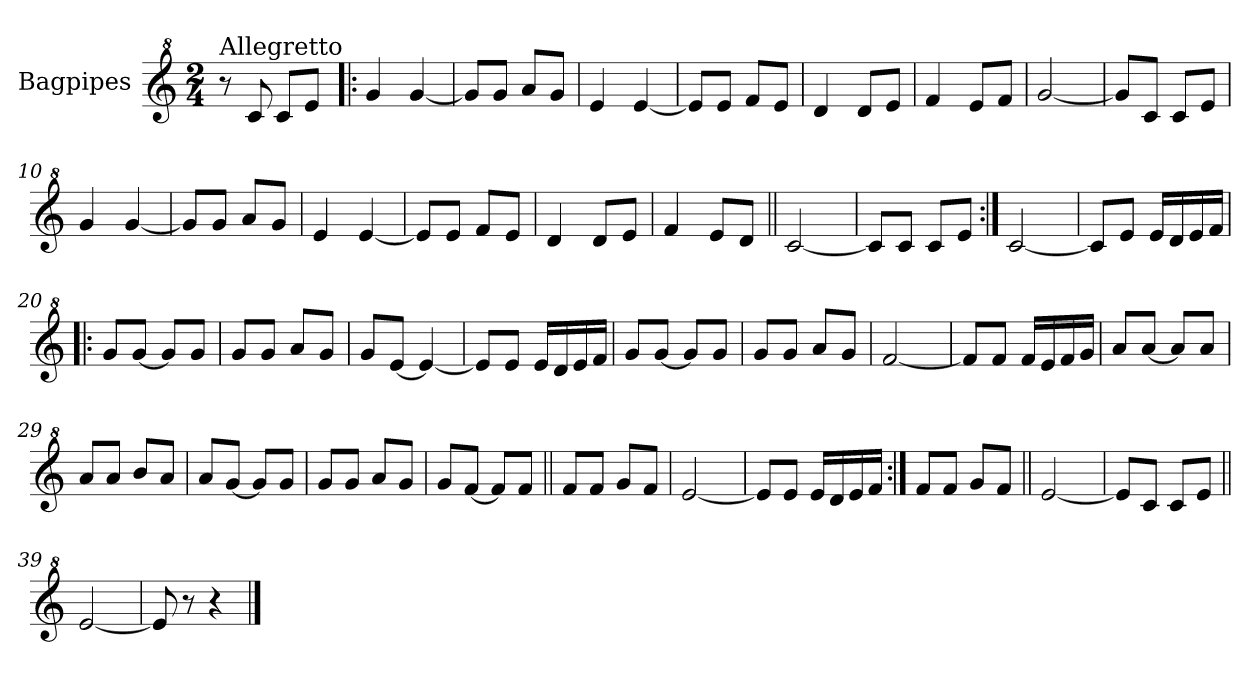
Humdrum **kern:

**kern
*part1
*staff1
*I"Bagpipes
*I'Bag
*clefG^2
*k[]
*C:
*M2/4
=1
!LO:TX:a:t=Allegretto
8r
8cc/
8cc/L
8ee/J
=2!|:
4gg/
[4gg/
=3
8gg/L]
8gg/J
8aa/L
8gg/J
=4
4ee/
[4ee/
=5
8ee/L]
8ee/J
8ff/L
8ee/J
=6
4dd/
8dd/L
8ee/J
=7
4ff/
8ee/L
8ff/J
=8
[2gg/
=9
8gg/L]
8cc/J
8cc/L
8ee/J
=10
4gg/
[4gg/
=11
8gg/L]
8gg/J
8aa/L
8gg/J
!!LO:LB:g=z
=12
4ee/
[4ee/
=13
8ee/L]
8ee/J
8ff/L
8ee/J
=14
4dd/
8dd/L
8ee/J
=15
4ff/
8ee/L
8dd/J
=16||
[2cc/
=17
8cc/L]
8cc/J
8cc/L
8ee/J
=18:|!
[2cc/
=19
8cc/L]
8ee/J
16ee/LL
16dd/
16ee/
16ff/JJ
=20!|:
8gg/L
[8gg/J
8gg/L]
8gg/J
=21
8gg/L
8gg/J
8aa/L
8gg/J
=22
8gg/L
[8ee/J
4ee/_
!!LO:LB:g=z
=23
8ee/L]
8ee/J
16ee/LL
16dd/
16ee/
16ff/JJ
=24
8gg/L
[8gg/J
8gg/L]
8gg/J
=25
8gg/L
8gg/J
8aa/L
8gg/J
=26
[2ff/
=27
8ff/L]
8ff/J
16ff/LL
16ee/
16ff/
16gg/JJ
=28
8aa/L
[8aa/J
8aa/L]
8aa/J
=29
8aa/L
8aa/J
8bb/L
8aa/J
=30
8aa/L
[8gg/J
8gg/L]
8gg/J
=31
8gg/L
8gg/J
8aa/L
8gg/J
!!LO:LB:g=z
=32
8gg/L
[8ff/J
8ff/L]
8ff/J
=33||
8ff/L
8ff/J
8gg/L
8ff/J
=34
[2ee/
=35
8ee/L]
8ee/J
16ee/LL
16dd/
16ee/
16ff/JJ
=36:|!
8ff/L
8ff/J
8gg/L
8ff/J
=37||
[2ee/
=38
8ee/L]
8cc/J
8cc/L
8ee/J
=39||
[2ee/
=40
8ee/]
8r
4r
==
*-
